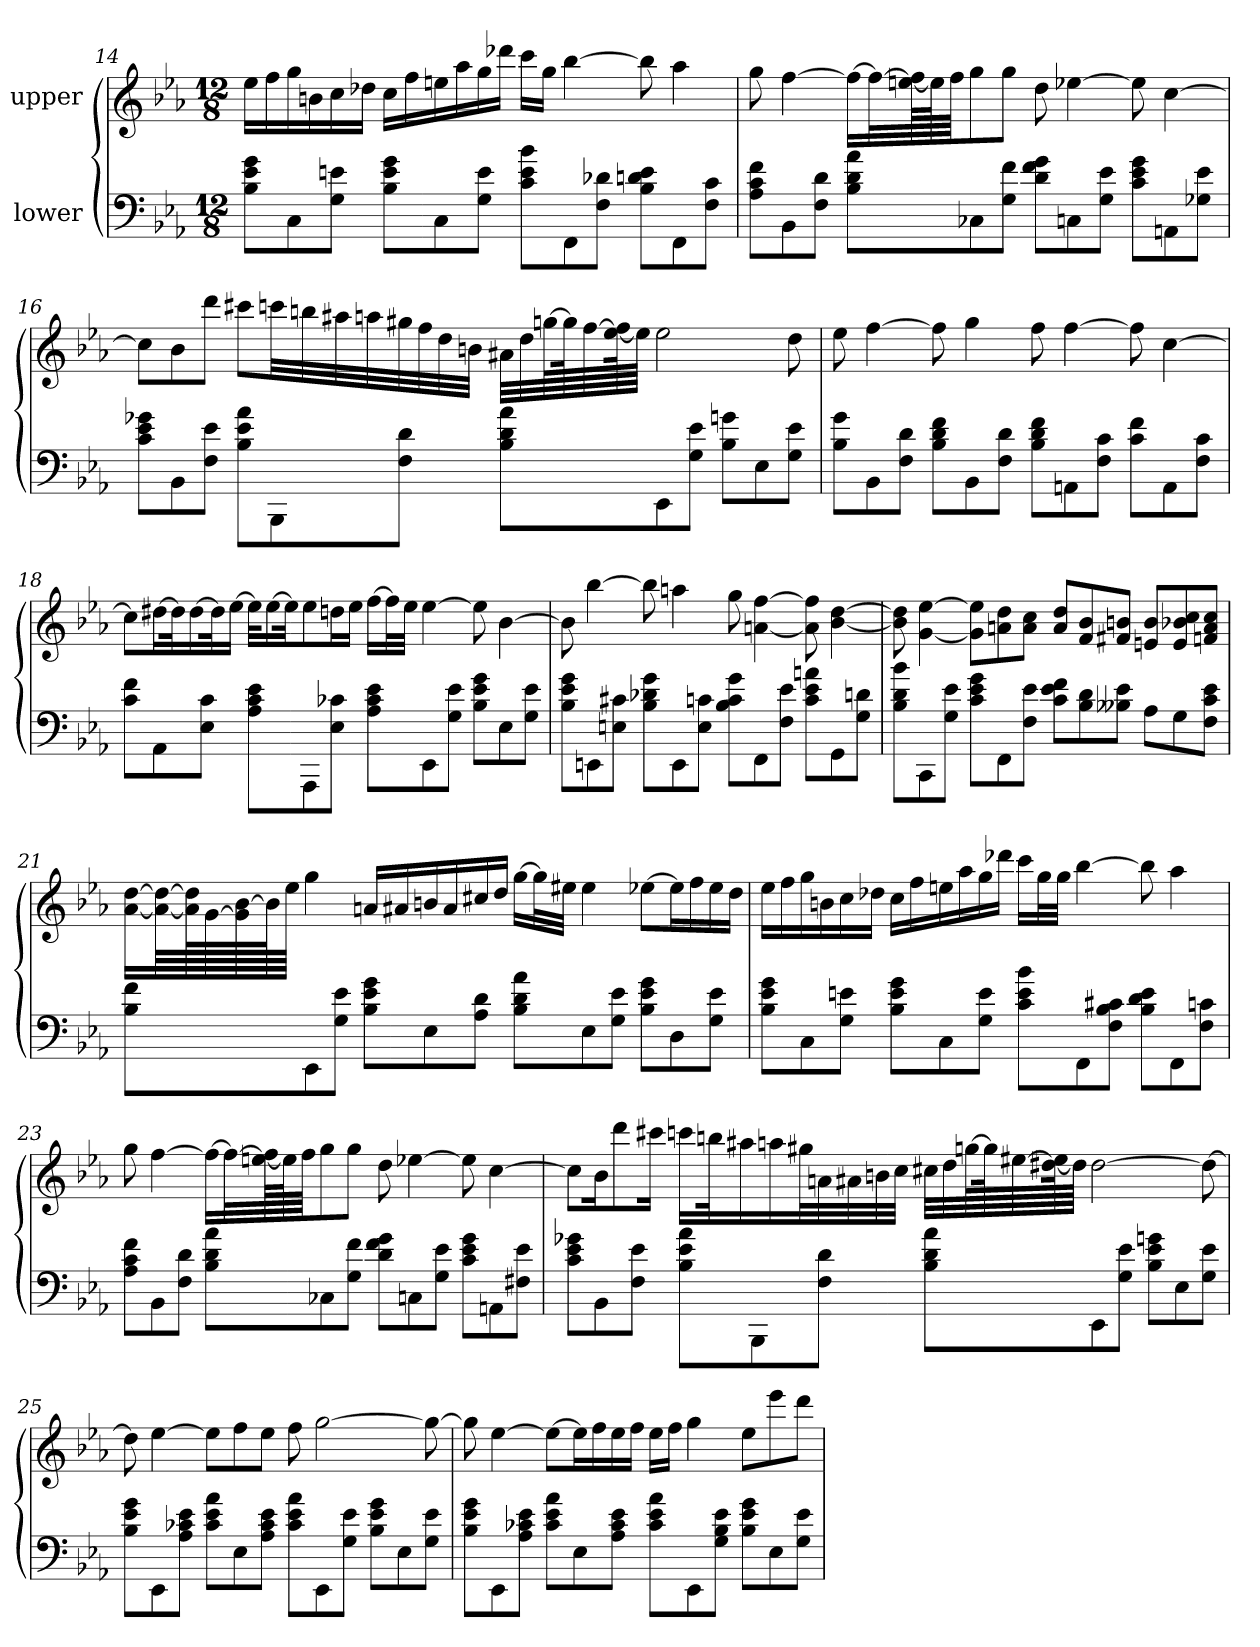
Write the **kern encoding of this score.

**kern	**kern
*part2	*part1
*staff2	*staff1
*I"lower	*I"upper
!!LO:LB:g=z
*clefF4	*clefG2
*k[b-e-a-]	*k[b-e-a-]
*E-:	*E-:
*M12/8	*M12/8
=14	=14
8B-\ 8e-\ 8g\L	16ee-\LL
.	16ff\
8C\	16gg\
.	16bn\
8G\ 8en\J	16cc\
.	16dd-X\JJ
8B-\ 8e\ 8g\L	16cc\LL
.	16ff\
8C\	16een\
.	16aa-\
8G\ 8e\J	16gg\
.	16ddd-X\JJ
8c\ 8e\ 8b-\L	16ccc\LL
.	16gg\JJ
8FF\	[4bb-\
8F\ 8d-X\J	.
8B-\ 8dn\ 8e\L	8bb-\]
8FF\	4aa-\
8F\ 8c\J	.
=15	=15
8A-\ 8c\ 8f\L	8gg\
8BB-\	[4ff\
8F\ 8d\J	.
8B-\ 8d\ 8a-\L	16ff\LL_
.	32ff\L_
.	[128een\ 128ff\]LL
.	128ee\J]
.	64ff\JJJ
8C-X\	8gg\
8G\ 8f\J	8gg\J
8d\ 8f\ 8g\L	8dd\
8Cn\	[4ee-X\
8G\ 8e-\J	.
8c\ 8e-\ 8g\L	8ee-\]
8AAn\	[4cc\
8G-X\ 8e-\J	.
!!LO:LB:g=z
=16	=16
8c\ 8e-\ 8g-X\L	8cc\L]
8BB-\	8b-\
8F\ 8e-\J	8ddd\J
8B-\ 8e-\ 8a-\L	8ccc#X\L
8BBB-\	32cccn\LL
.	32bbn\
.	32aa#X\
.	32aan\
8F\ 8d\J	32gg#X\
.	32ff\
.	32dd\
.	32bn\JJJ
8B-\ 8d\ 8a-\L	32a#X\LLL
.	32dd\
.	[64ggn\L
.	128gg\K]
.	[64ff\
.	[128ee-\ 128ff\]K
.	64ee-\JJJJ]
8EE-\	2ee-\
8G\ 8e-\J	.
8B-\ 8gn\L	.
8E-\	.
8G\ 8e-\J	8dd\
=17	=17
8B-\ 8g\L	8ee-\
8BB-\	[4ff\
8F\ 8d\J	.
8B-\ 8d\ 8f\L	8ff\]
8BB-\	4gg\
8F\ 8d\J	.
8B-\ 8d\ 8f\L	8ff\
8AAn\	[4ff\
8F\ 8c\J	.
8c\ 8f\L	8ff\]
8AA\	[4cc\
8F\ 8c\J	.
!!LO:LB:g=z
=18	=18
8c\ 8f\L	8cc\L]
8AA-\	[16dd#X\L
.	32dd#\K]
.	[16dd#\
8E-\ 8c\J	.
.	32dd#\K]
.	[16ee-\JJ
8A-\ 8c\ 8e-\L	32ee-\KLL]
.	[16ee-\
.	32ee-\JK]
8AAA-\	8ee-\
8E-\ 8c-X\J	16ddn\L
.	16ee-\JJ
8A-\ 8c-\ 8e-\L	[16ff\LL
.	32ff\L]
.	32ee-\JJJ
8EE-\	[4ee-\
8G\ 8e-\J	.
8B-\ 8e-\ 8g\L	8ee-\]
8E-\	[4b-\
8G\ 8e-\J	.
=19	=19
8B-\ 8e-\ 8g\L	8b-\]
8EEn\	[4bb-\
8En\ 8c#X\J	.
8B-\ 8d-X\ 8g\L	8bb-\]
8EE\	4aan\
8E\ 8cn\J	.
8B-\ 8c\ 8g\L	8gg\
8FF\	[4an\ [4ff\
8F\ 8e-\J	.
8c\ 8e-\ 8an\L	8a\] 8ff\]
8GG\	[4b-\ [4dd\
8G\ 8dn\J	.
!!LO:PB:g=z
=20	=20
8B-\ 8d\ 8b-\L	8b-\] 8dd\]
8CC\	[4g\ [4ee-\
8G\ 8e-\J	.
8c\ 8e-\ 8g\L	8g\] 8ee-\]L
8FF\	8an\ 8dd\
8F\ 8e-\J	8a\ 8cc\J
8c\ 8e-\ 8f\L	8a/ 8dd/L
8B-\ 8d\	8f/ 8b-/
8B--X\ 8e-\J	8f#X/ 8bn/J
8A-\L	8en/ 8b/L
8G\	8e/ 8b-X/ 8cc/
8F\ 8c\ 8e-\J	8fn/ 8a/ 8cc/J
=21	=21
8B-\ 8f\L	[16a-\ [16dd\LL
.	64a-\_ 64dd\_LL
.	128a-\] 128dd\]L
.	[128g\
.	128g\] [128b-\
.	128b-\J]
.	64ee-\JJJJ
8EE-\	4gg\
8G\ 8e-\J	.
8B-\ 8e-\ 8g\L	16an/LL
.	16a#X/
8E-\	16bn/
.	16a#/
8A-\ 8d\J	16cc#X/
.	16dd/JJ
8B-\ 8d\ 8a-\L	[16gg\LL
.	32gg\L]
.	32ee#X\JJJ
8E-\	4ee#\
8G\ 8e-\J	.
8B-\ 8e-\ 8g\L	[8ee-X\L
8D\	16ee-\L]
.	16ff\
8G\ 8e-\J	16ee-\
.	16dd\JJ
!!LO:LB:g=z
=22	=22
8B-\ 8e-\ 8g\L	16ee-\LL
.	16ff\
8C\	16gg\
.	16bn\
8G\ 8en\J	16cc\
.	16dd-X\JJ
8B-\ 8e\ 8g\L	16cc\LL
.	16ff\
8C\	16een\
.	16aa-\
8G\ 8e\J	16gg\
.	16ddd-X\JJ
8c\ 8e\ 8b-\L	16ccc\LL
.	32gg\L
.	32gg\JJJ
8FF\	[4bb-\
8F\ 8B-\ 8c#X\J	.
8B-\ 8d\ 8e\L	8bb-\]
8FF\	4aa-\
8F\ 8cn\J	.
=23	=23
8A-\ 8c\ 8f\L	8gg\
8BB-\	[4ff\
8F\ 8d\J	.
8B-\ 8d\ 8a-\L	16ff\LL_
.	32ff\L_
.	[128een\ 128ff\]LL
.	128ee\J]
.	64ff\JJJ
8C-X\	8gg\
8G\ 8f\J	8gg\J
8d\ 8f\ 8g\L	8dd\
8Cn\	[4ee-X\
8G\ 8e-\J	.
8c\ 8e-\ 8g\L	8ee-\]
8AAn\	[4cc\
8F#X\ 8e-\J	.
!!LO:LB:g=z
=24	=24
8c\ 8e-\ 8g-X\L	8cc\L]
8BB-\	16b-\K
.	8ddd\
8F\ 8e-\J	.
.	16ccc#X\Jk
8B-\ 8e-\ 8a-\L	16cccn\LL
.	32bbn\K
.	16aa#X\
8BBB-\	.
.	16aan\
.	32gg#X\L
8F\ 8d\J	32an\
.	32a#X\
.	32bn\
.	32cc\JJJ
8B-\ 8d\ 8a-\L	32cc#X\LLL
.	32dd\
.	[64ggn\L
.	128gg\K]
.	[64ee#X\
.	[128dd#X\ 128ee#\]K
.	64dd#\JJJJ]
8EE-\	[2dd#\
8G\ 8e-\J	.
8B-\ 8e-\ 8gn\L	.
8E-\	.
8G\ 8e-\J	8dd#\_
!!LO:LB:g=z
=25	=25
8B-\ 8e-\ 8g\L	8dd#\]
8EE-\	[4ee-\
8A-\ 8c-X\ 8e-\J	.
8c-\ 8e-\ 8a-\L	8ee-\L]
8E-\	8ff\
8A-\ 8c-\ 8e-\J	8ee-\J
8c-\ 8e-\ 8a-\L	8ff\
8EE-\	[2gg\
8G\ 8e-\J	.
8B-\ 8e-\ 8g\L	.
8E-\	.
8G\ 8e-\J	8gg\_
=26	=26
8B-\ 8e-\ 8g\L	8gg\]
8EE-\	[4ee-\
8A-\ 8c-X\ 8e-\J	.
8c-\ 8e-\ 8a-\L	8ee-\L_
8E-\	16ee-\L]
.	16ff\
8A-\ 8c-\ 8e-\J	16ee-\
.	16ff\JJ
8c-\ 8e-\ 8a-\L	16ee-\LL
.	16ff\JJ
8EE-\	4gg\
8G\ 8B-\ 8e-\J	.
8B-\ 8e-\ 8g\L	8ee-\L
8E-\	8eee-\
8G\ 8e-\J	8ddd\J
=	=
*-	*-
